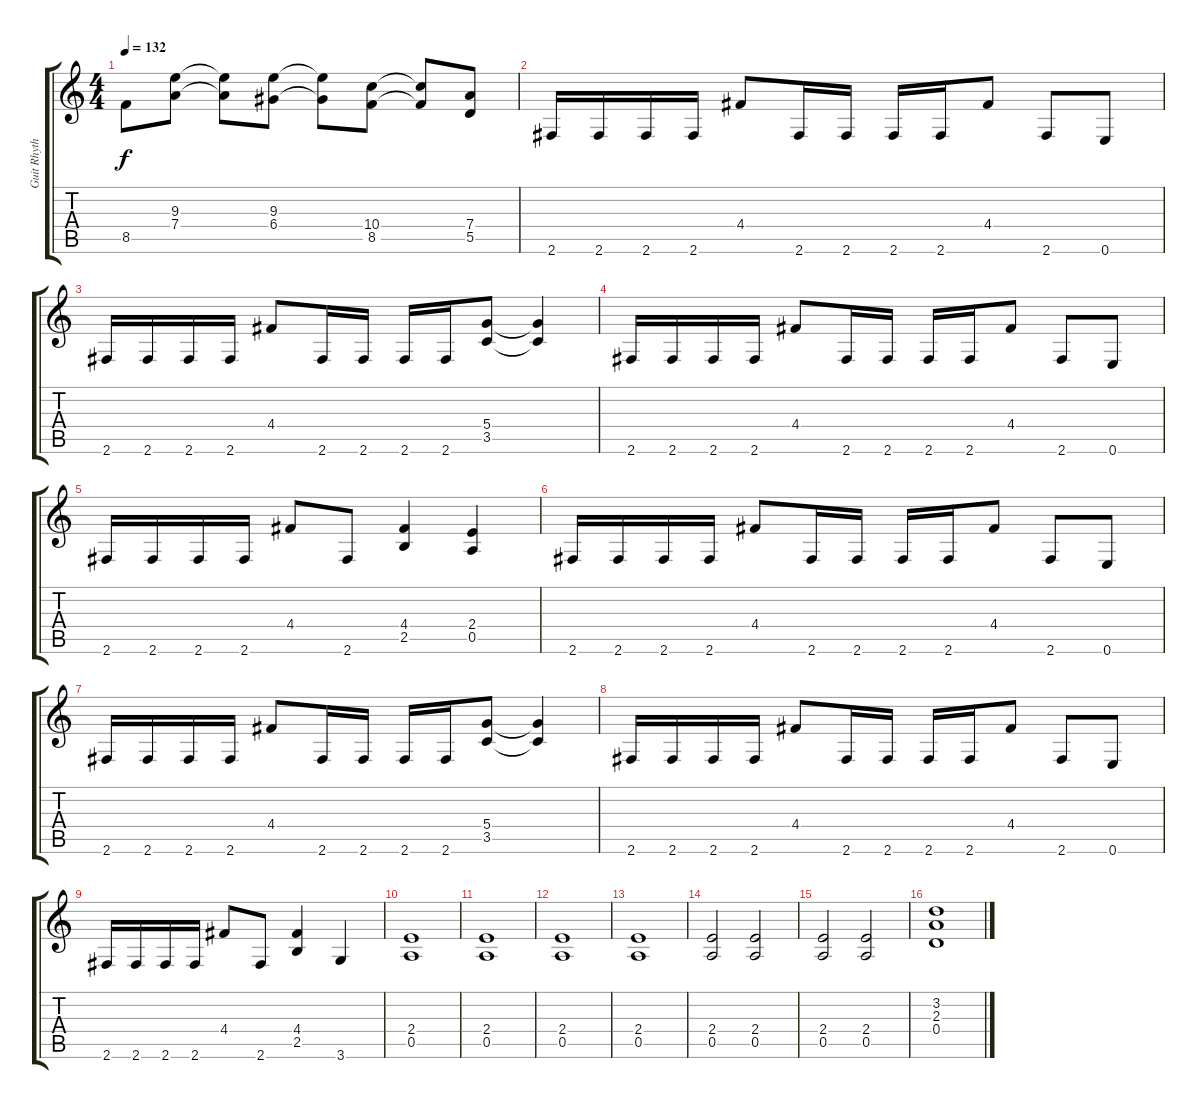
\track ("Guit Rhythm 1" "Guit Rhyth") {instrument distortionguitar}
\staff {score tabs}
\tuning (E4 B3 G3 D3 A2 E2) {hide}
\ts (4 4)
\tempo 132
\clef g2
\ks c
8.5{t}.8{dy f} (9.3 7.4).8 (9.3{t} 7.4{t}).8 (9.3 6.4).8 (9.3{t} 6.4{t}).8 (10.4 8.5).8 (10.4{t} 8.5{t}).8 (7.4 5.5).8 |
2.6.16 2.6.16 2.6.16 2.6.16 4.4.8 2.6.16 2.6.16 2.6.16 2.6.16 4.4.8 2.6.8 0.6.8 |
2.6.16 2.6.16 2.6.16 2.6.16 4.4.8 2.6.16 2.6.16 2.6.16 2.6.16 (5.4 3.5).8 (5.4{t} 3.5{t}).4 |
2.6.16 2.6.16 2.6.16 2.6.16 4.4.8 2.6.16 2.6.16 2.6.16 2.6.16 4.4.8 2.6.8 0.6.8 |
2.6.16 2.6.16 2.6.16 2.6.16 4.4.8 2.6.8 (4.4 2.5).4 (2.4 0.5).4 |
2.6.16 2.6.16 2.6.16 2.6.16 4.4.8 2.6.16 2.6.16 2.6.16 2.6.16 4.4.8 2.6.8 0.6.8 |
2.6.16 2.6.16 2.6.16 2.6.16 4.4.8 2.6.16 2.6.16 2.6.16 2.6.16 (5.4 3.5).8 (5.4{t} 3.5{t}).4 |
2.6.16 2.6.16 2.6.16 2.6.16 4.4.8 2.6.16 2.6.16 2.6.16 2.6.16 4.4.8 2.6.8 0.6.8 |
2.6.16 2.6.16 2.6.16 2.6.16 4.4.8 2.6.8 (4.4 2.5).4 3.6.4 |
(2.4 0.5).1 |
(2.4 0.5).1 |
(2.4 0.5).1 |
(2.4 0.5).1 |
(2.4 0.5).2 (2.4 0.5).2 |
(2.4 0.5).2 (2.4 0.5).2 |
(3.2 2.3 0.4).1
